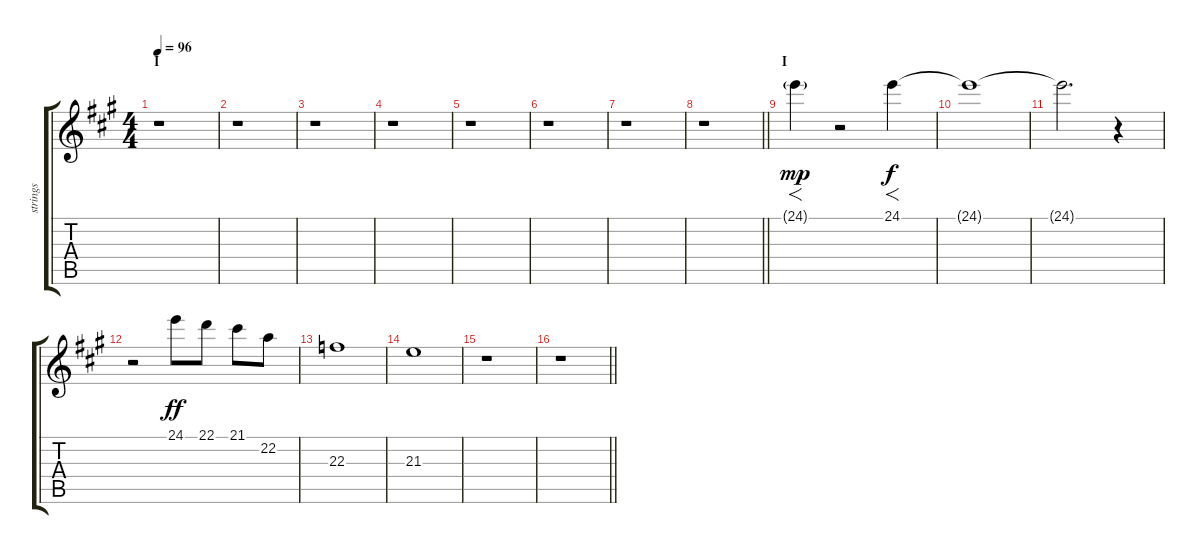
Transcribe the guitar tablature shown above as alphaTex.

\track ("strings" "strings") {instrument stringensemble1}
\staff {score tabs}
\tuning (E4 B3 G3 D3 A2 E2) {hide}
\ts (4 4)
\section ("" "I")
\tempo 96
\clef g2
\ks a
r.1{dy mp} |
r.1 |
r.1 |
r.1 |
r.1 |
r.1 |
r.1 |
\barLineRight lightlight
r.1 |
\section ("" "I")
24.1{g}.4{f} r.2 24.1.4{f dy f} |
24.1{t}.1 |
24.1{t}.2{d} r.4 |
r.2 24.1.8{dy ff} 22.1.8 21.1.8 22.2.8 |
22.3.1 |
21.3.1 |
r.1 |
\barLineRight lightlight
r.1
